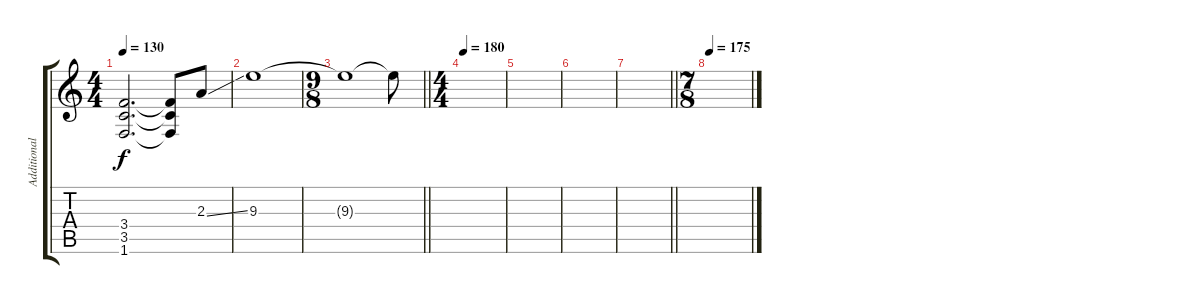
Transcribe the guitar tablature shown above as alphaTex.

\track ("Additional Guitar" "Additional") {instrument overdrivenguitar}
\staff {score tabs}
\tuning (E4 B3 G3 D3 A2 E2) {hide}
\ts (4 4)
\tempo 130
\clef g2
\ks c
(3.4{t} 3.5{t} 1.6{t}).2{d dy f} (3.4{t} 3.5{t} 1.6{t}).8 2.3{ss}.8 |
9.3.1 |
\ts (9 8)
\barLineRight lightlight
9.3{t}.1 9.3{t}.8 |
\ts (4 4)
\tempo 180
|
|
|
\barLineRight lightlight
|
\ts (7 8)
\tempo 175
